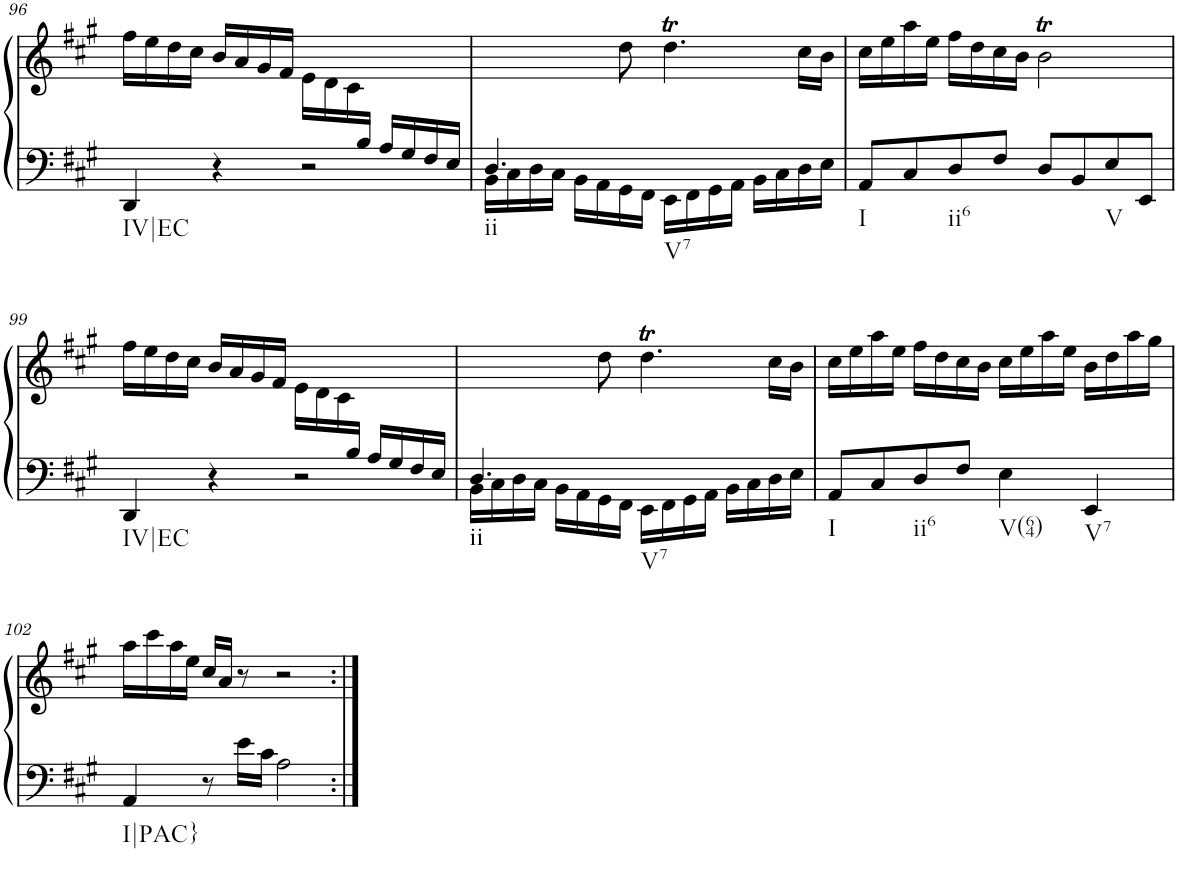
**kern	**kern
*part1	*part1
*staff2	*staff1
*I"Piano	*
*I'Pno.	*
!!LO:PB:g=z
*clefF4	*clefG2
*k[f#c#g#]	*k[f#c#g#]
*M4/4	*M4/4
*met(c)	*met(c)
=96	=96
*^	*
!LO:TX:b:t=IV|EC	!	!
8.ryy	4DD/	16ff#\LL
.	.	16ee\
.	.	16dd\
.	.	16cc#\JJ
.	4r	16b/LL
.	.	16a/
.	.	16g#/
.	.	16f#/JJ
.	2r	16e\LL
.	.	16d\
.	.	16c#\
16B/JJ	.	4ryy
16A/LL	.	.
16G#/	.	.
16F#/	.	.
16E/JJ	.	16ryy
=97	=97	=97
!LO:TX:b:t=ii	!	!
4.D/	16BB\LL	4.ryy
.	16C#\	.
.	16D\	.
.	16C#\JJ	.
.	16BB\LL	.
.	16AA\	.
2ryy	16GG#\	8dd\
.	16FF#\JJ	.
!	!LO:TX:b:t=V7	!
.	16EE\LL	4.ddT\
.	16FF#\	.
.	16GG#\	.
.	16AA\JJ	.
.	16BB\LL	.
.	16C#\	.
8ryy	16D\	16cc#\LL
.	16E\JJ	16b\JJ
=98	=98	=98
!LO:TX:b:t=I	!	!
*v	*v	*
8AA/L	16cc#\LL
.	16ee\
8C#/	16aa\
.	16ee\JJ
!LO:TX:b:t=ii6	!
8D/	16ff#\LL
.	16dd\
8F#/J	16cc#\
.	16b\JJ
8D/L	2bT\
8BB/	.
!LO:TX:b:t=V	!
8E/	.
8EE/J	.
!!LO:LB:g=z
=99	=99
*^	*
!LO:TX:b:t=IV|EC	!	!
8.ryy	4DD/	16ff#\LL
.	.	16ee\
.	.	16dd\
.	.	16cc#\JJ
.	4r	16b/LL
.	.	16a/
.	.	16g#/
.	.	16f#/JJ
.	2r	16e\LL
.	.	16d\
.	.	16c#\
16B/JJ	.	4ryy
16A/LL	.	.
16G#/	.	.
16F#/	.	.
16E/JJ	.	16ryy
=100	=100	=100
!LO:TX:b:t=ii	!	!
4.D/	16BB\LL	4.ryy
.	16C#\	.
.	16D\	.
.	16C#\JJ	.
.	16BB\LL	.
.	16AA\	.
2ryy	16GG#\	8dd\
.	16FF#\JJ	.
!	!LO:TX:b:t=V7	!
.	16EE\LL	4.ddT\
.	16FF#\	.
.	16GG#\	.
.	16AA\JJ	.
.	16BB\LL	.
.	16C#\	.
8ryy	16D\	16cc#\LL
.	16E\JJ	16b\JJ
=101	=101	=101
!LO:TX:b:t=I	!	!
*v	*v	*
8AA/L	16cc#\LL
.	16ee\
8C#/	16aa\
.	16ee\JJ
!LO:TX:b:t=ii6	!
8D/	16ff#\LL
.	16dd\
8F#/J	16cc#\
.	16b\JJ
!LO:TX:b:t=V(64)	!
4E\	16cc#\LL
.	16ee\
.	16aa\
.	16ee\JJ
!LO:TX:b:t=V7	!
4EE/	16b\LL
.	16dd\
.	16aa\
.	16gg#\JJ
!!LO:LB:g=z
=102	=102
!LO:TX:b:t=I|PAC}	!
4AA/	16aa\LL
.	16ccc#\
.	16aa\
.	16ee\JJ
8r	16cc#/LL
.	16a/JJ
16e\LL	8r
16c#\JJ	.
2A\	2r
=:|!	=:|!
*-	*-
